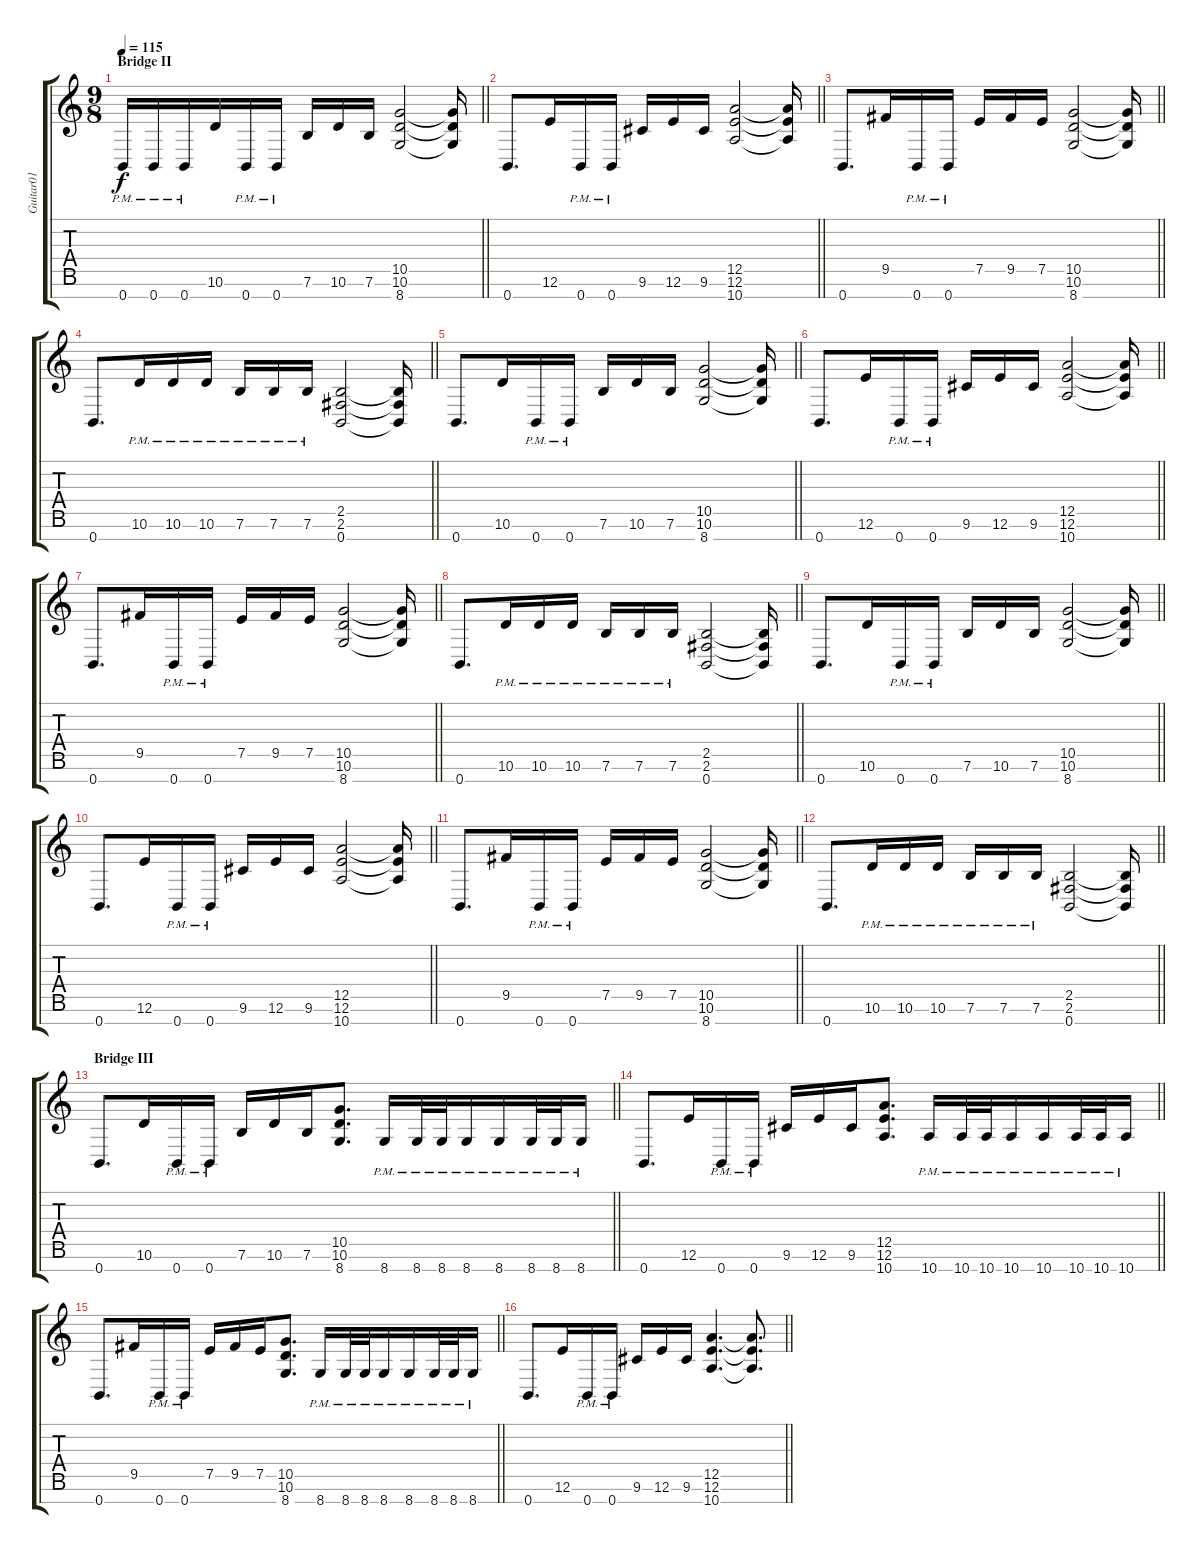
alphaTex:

\track ("Guitar01" "Guitar01") {instrument distortionguitar}
\staff {score tabs}
\tuning (E4 B3 G3 D3 A2 E2 B1) {hide}
\ts (9 8)
\section ("" "Bridge II")
\tempo 115
\clef g2
\barLineRight lightlight
\ks c
0.7{pm}.16{dy f} 0.7{pm}.16 0.7{pm}.16 10.6.16 0.7{pm}.16 0.7{pm}.16 7.6.16 10.6.16 7.6.16 (10.5 10.6 8.7).2 (10.5{t} 10.6{t} 8.7{t}).16 |
\barLineRight lightlight
0.7.8{d} 12.6.16 0.7{pm}.16 0.7{pm}.16 9.6.16 12.6.16 9.6.16 (12.5 12.6 10.7).2 (12.5{t} 12.6{t} 10.7{t}).16 |
\barLineRight lightlight
0.7.8{d} 9.5.16 0.7{pm}.16 0.7{pm}.16 7.5.16 9.5.16 7.5.16 (10.5 10.6 8.7).2 (10.5{t} 10.6{t} 8.7{t}).16 |
\barLineRight lightlight
0.7.8{d} 10.6{pm}.16 10.6{pm}.16 10.6{pm}.16 7.6{pm}.16 7.6{pm}.16 7.6{pm}.16 (2.5 2.6 0.7).2 (2.5{t} 2.6{t} 0.7{t}).16 |
\barLineRight lightlight
0.7.8{d} 10.6.16 0.7{pm}.16 0.7{pm}.16 7.6.16 10.6.16 7.6.16 (10.5 10.6 8.7).2 (10.5{t} 10.6{t} 8.7{t}).16 |
\barLineRight lightlight
0.7.8{d} 12.6.16 0.7{pm}.16 0.7{pm}.16 9.6.16 12.6.16 9.6.16 (12.5 12.6 10.7).2 (12.5{t} 12.6{t} 10.7{t}).16 |
\barLineRight lightlight
0.7.8{d} 9.5.16 0.7{pm}.16 0.7{pm}.16 7.5.16 9.5.16 7.5.16 (10.5 10.6 8.7).2 (10.5{t} 10.6{t} 8.7{t}).16 |
\barLineRight lightlight
0.7.8{d} 10.6{pm}.16 10.6{pm}.16 10.6{pm}.16 7.6{pm}.16 7.6{pm}.16 7.6{pm}.16 (2.5 2.6 0.7).2 (2.5{t} 2.6{t} 0.7{t}).16 |
\barLineRight lightlight
0.7.8{d} 10.6.16 0.7{pm}.16 0.7{pm}.16 7.6.16 10.6.16 7.6.16 (10.5 10.6 8.7).2 (10.5{t} 10.6{t} 8.7{t}).16 |
\barLineRight lightlight
0.7.8{d} 12.6.16 0.7{pm}.16 0.7{pm}.16 9.6.16 12.6.16 9.6.16 (12.5 12.6 10.7).2 (12.5{t} 12.6{t} 10.7{t}).16 |
\barLineRight lightlight
0.7.8{d} 9.5.16 0.7{pm}.16 0.7{pm}.16 7.5.16 9.5.16 7.5.16 (10.5 10.6 8.7).2 (10.5{t} 10.6{t} 8.7{t}).16 |
\barLineRight lightlight
0.7.8{d} 10.6{pm}.16 10.6{pm}.16 10.6{pm}.16 7.6{pm}.16 7.6{pm}.16 7.6{pm}.16 (2.5 2.6 0.7).2 (2.5{t} 2.6{t} 0.7{t}).16 |
\section ("" "Bridge III")
\barLineRight lightlight
0.7.8{d} 10.6.16 0.7{pm}.16 0.7{pm}.16 7.6.16 10.6.16 7.6.16 (10.5 10.6 8.7).8{d} 8.7{pm}.16 8.7{pm}.32 8.7{pm}.32 8.7{pm}.16 8.7{pm}.16 8.7{pm}.32 8.7{pm}.32 8.7{pm}.16 |
\barLineRight lightlight
0.7.8{d} 12.6.16 0.7{pm}.16 0.7{pm}.16 9.6.16 12.6.16 9.6.16 (12.5 12.6 10.7).8{d} 10.7{pm}.16 10.7{pm}.32 10.7{pm}.32 10.7{pm}.16 10.7{pm}.16 10.7{pm}.32 10.7{pm}.32 10.7{pm}.16 |
\barLineRight lightlight
0.7.8{d} 9.5.16 0.7{pm}.16 0.7{pm}.16 7.5.16 9.5.16 7.5.16 (10.5 10.6 8.7).8{d} 8.7{pm}.16 8.7{pm}.32 8.7{pm}.32 8.7{pm}.16 8.7{pm}.16 8.7{pm}.32 8.7{pm}.32 8.7{pm}.16 |
\barLineRight lightlight
0.7.8{d} 12.6.16 0.7{pm}.16 0.7{pm}.16 9.6.16 12.6.16 9.6.16 (12.5 12.6 10.7).4{d} (12.5{t} 12.6{t} 10.7{t}).8{d}
